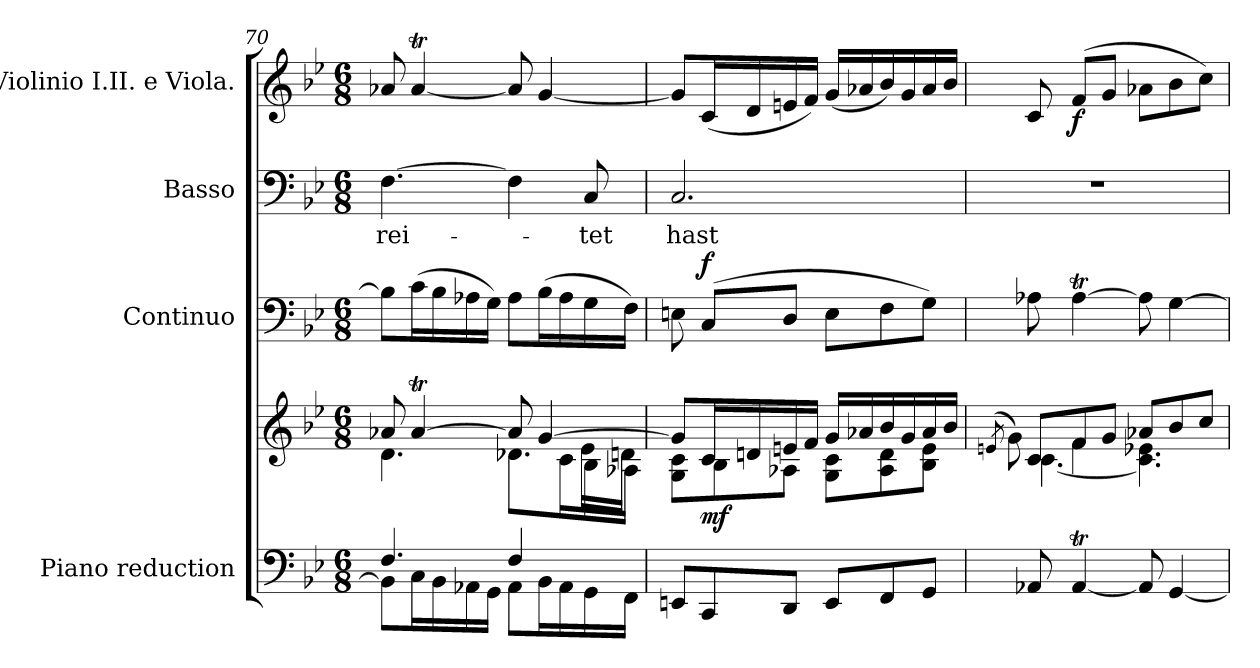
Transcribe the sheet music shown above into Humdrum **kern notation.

**kern	**kern	**dynam	**kern	**dynam	**kern	**text	**kern	**dynam
*part4	*part4	*part4	*part3	*part3	*part2	*part2	*part1	*part1
*staff5	*staff4	*staff4/5	*staff3	*staff3	*staff2	*staff2	*staff1	*staff1
*I"Piano reduction	*	*	*I"Continuo	*	*I"Basso	*	*I"Violinio I.II. e Viola.	*
*I'Pno	*	*	*	*	*	*	*	*
*clefF4	*clefG2	*	*clefF4	*	*clefF4	*	*clefG2	*
*k[b-e-]	*k[b-e-]	*	*k[b-e-]	*	*k[b-e-]	*	*k[b-e-]	*
*M6/8	*M6/8	*	*M6/8	*	*M6/8	*	*M6/8	*
=70	=70	=70	=70	=70	=70	=70	=70	=70
*^	*^	*	*	*	*	*	*	*
*	*	*	*^	*	*	*	*	*	*	*
!	!	!	!	!	!	!	!	!	!LO:LY:b	!	!
4.F/	8BB-\L]	8a-X/	4.d\	8ryy	.	8B-\L]	.	[4.F\	-rei-	8a-X/	.
*	*	*	*v	*v	*	*	*	*	*	*	*
.	16C\L	[4a-T/	.	.	(16c\L	.	.	.	[4a-T/	.
.	16BB-\	.	.	.	16B-\	.	.	.	.	.
.	16AA-X\	.	.	.	16A-X\	.	.	.	.	.
.	16GG\JJ	.	.	.	16G\JJ)	.	.	.	.	.
4F/	8AA-\L	8a-/]	8.d-X\L	.	8A-\L	.	4F\]	.	8a-/]	.
.	16BB-\L	[4g/	.	.	(16B-\L	.	.	.	[4g/	.
.	16AA-\	.	16c\L	.	16A-\	.	.	.	.	.
*	*	*	*^	*	*	*	*	*	*	*
!	!	!	!	!	!	!	!	!	!LO:LY:b	!	!
8ryy	16GG\	.	16B-\	16e-\LL	.	16G\	.	8C/	-tet	.	.
.	16FF\JJ	.	16A-X\JJ	16dn\JJ	.	16F\JJ)	.	.	.	.	.
!!LO:LB:g=z
=71	=71	=71	=71	=71	=71	=71	=71	=71	=71	=71	=71
!	!	!	!	!	!	!	!	!	!LO:LY:b	!	!
*v	*v	*	*	*	*	*	*	*	*	*	*
*	*	*v	*v	*	*	*	*	*	*	*
8EEn/L	8g/L]	8G\ 8c\L	.	8En\	.	2.C/	hast	8g/L]	.
!	!	!	!LO:DY:b	!	!LO:DY:a	!	!	!	!
8CC/	16c/L	8B-\	mf	(8C/L	f	.	.	(16c/L	.
.	16dn/	.	.	.	.	.	.	16d/	.
8DD/J	16en/	8A-X\J	.	8D/J	.	.	.	16en/	.
.	16f/JJ	.	.	.	.	.	.	16f/JJ)	.
8EE/L	16g/LL	8G\ 8c\L	.	8E\L	.	.	.	(16g/LL	.
.	16a-X/	.	.	.	.	.	.	16a-X/	.
8FF/	16b-/	8A-\ 8d\	.	8F\	.	.	.	16b-/)	.
.	16g/	.	.	.	.	.	.	16g/	.
8GG/J	16a-/	8B-\ 8e\J	.	8G\J)	.	.	.	16a-/	.
.	16b-/JJ	.	.	.	.	.	.	16b-/JJ	.
=72	=72	=72	=72	=72	=72	=72	=72	=72	=72
*	*	*^	*	*	*	*	*	*	*
.	.	.	(8qen/	.	.	.	.	.	.	.
8AA-X/	8c/L	[4.c\	8g\)	.	8A-X\	.	2.r	.	8c/	.
!	!	!	!	!	!	!	!	!	!	!LO:DY:b
[4AA-T/	8f/	.	4f\	.	[4A-T\	.	.	.	(8f/L	f
.	8g/J	.	.	.	.	.	.	.	8g/J	.
8AA-/]	8a-X/L	4.c\] 4.e-X\	4.ryy	.	8A-\]	.	.	.	8a-X\L	.
[<4GG/	8b-/	.	.	.	[4G\	.	.	.	8b-\	.
.	8cc/J	.	.	.	.	.	.	.	8cc\J)	.
*	*v	*v	*v	*	*	*	*	*	*	*
=	=	=	=	=	=	=	=	=
*-	*-	*-	*-	*-	*-	*-	*-	*-
